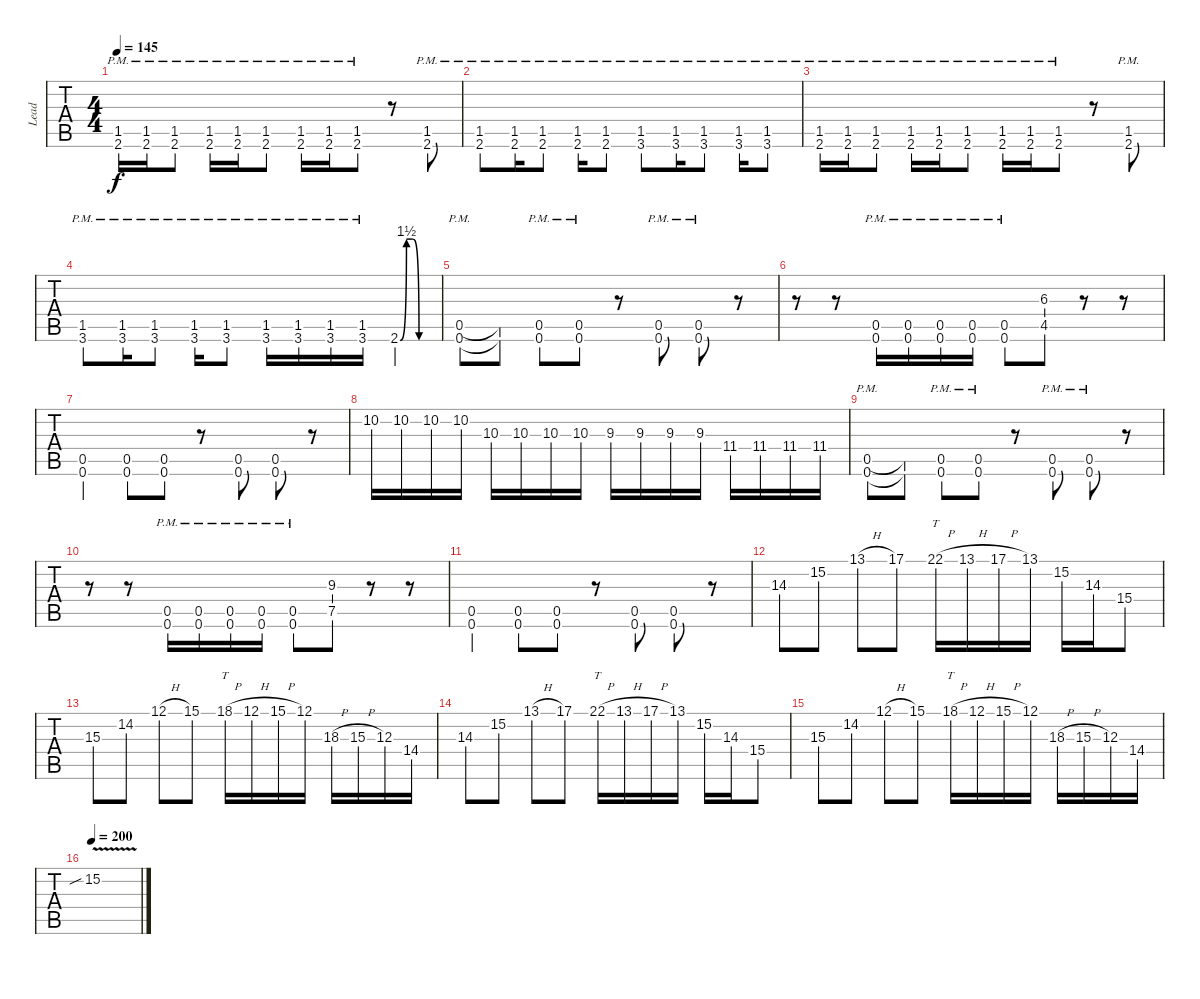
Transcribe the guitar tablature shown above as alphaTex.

\track ("Lead" "Lead") {instrument distortionguitar}
\staff {tabs}
\tuning (D4 A3 F3 C3 G2 C2) {hide}
\ts (4 4)
\tempo 145
\clef g2
\ks c
(1.5{pm} 2.6{pm}).16{dy f} (1.5{pm} 2.6{pm}).16 (1.5{pm} 2.6{pm}).8 (1.5{pm} 2.6{pm}).16 (1.5{pm} 2.6{pm}).16 (1.5{pm} 2.6{pm}).8 (1.5{pm} 2.6{pm}).16 (1.5{pm} 2.6{pm}).16 (1.5{pm} 2.6{pm}).8 r.8 (1.5{pm} 2.6{pm}).8 |
(1.5{pm} 2.6{pm}).8 (1.5{pm} 2.6{pm}).16 (1.5{pm} 2.6{pm}).8 (1.5{pm} 2.6{pm}).16 (1.5{pm} 2.6{pm}).8 (1.5{pm} 3.6{pm}).8 (1.5{pm} 3.6{pm}).16 (1.5{pm} 3.6{pm}).8 (1.5{pm} 3.6{pm}).16 (1.5{pm} 3.6{pm}).8 |
(1.5{pm} 2.6{pm}).16 (1.5{pm} 2.6{pm}).16 (1.5{pm} 2.6{pm}).8 (1.5{pm} 2.6{pm}).16 (1.5{pm} 2.6{pm}).16 (1.5{pm} 2.6{pm}).8 (1.5{pm} 2.6{pm}).16 (1.5{pm} 2.6{pm}).16 (1.5{pm} 2.6{pm}).8 r.8 (1.5{pm} 2.6{pm}).8 |
(1.5{pm} 3.6{pm}).8 (1.5{pm} 3.6{pm}).16 (1.5{pm} 3.6{pm}).8 (1.5{pm} 3.6{pm}).16 (1.5{pm} 3.6{pm}).8 (1.5{pm} 3.6{pm}).16 (1.5{pm} 3.6{pm}).16 (1.5{pm} 3.6{pm}).16 (1.5{pm} 3.6{pm}).16 2.6{be (custom 0 0 10 6 20 6 30 0 60 0)}.4 |
(0.5{pm} 0.6{pm}).8 (0.5{t} 0.6{t}).8 (0.5{pm} 0.6{pm}).8 (0.5{pm} 0.6{pm}).8 r.8 (0.5{pm} 0.6{pm}).8 (0.5{pm} 0.6{pm}).8 r.8 |
r.8 r.8 (0.5{pm} 0.6{pm}).16 (0.5{pm} 0.6{pm}).16 (0.5{pm} 0.6{pm}).16 (0.5{pm} 0.6{pm}).16 (0.5{pm} 0.6{pm}).8 (6.3 4.5).8 r.8 r.8 |
(0.5 0.6).4 (0.5 0.6).8 (0.5 0.6).8 r.8 (0.5 0.6).8 (0.5 0.6).8 r.8 |
10.2.16 10.2.16 10.2.16 10.2.16 10.3.16 10.3.16 10.3.16 10.3.16 9.3.16 9.3.16 9.3.16 9.3.16 11.4.16 11.4.16 11.4.16 11.4.16 |
(0.5{pm} 0.6{pm}).8 (0.5{t} 0.6{t}).8 (0.5{pm} 0.6{pm}).8 (0.5{pm} 0.6{pm}).8 r.8 (0.5{pm} 0.6{pm}).8 (0.5{pm} 0.6{pm}).8 r.8 |
r.8 r.8 (0.5{pm} 0.6{pm}).16 (0.5{pm} 0.6{pm}).16 (0.5{pm} 0.6{pm}).16 (0.5{pm} 0.6{pm}).16 (0.5{pm} 0.6{pm}).8 (9.3 7.5).8 r.8 r.8 |
(0.5 0.6).4 (0.5 0.6).8 (0.5 0.6).8 r.8 (0.5 0.6).8 (0.5 0.6).8 r.8 |
14.3.8 15.2.8 13.1{h}.8 17.1.8 22.1{h}.16{tt} 13.1{h}.16 17.1{h}.16 13.1.16 15.2.16 14.3.16 15.4.8 |
15.3.8 14.2.8 12.1{h}.8 15.1.8 18.1{h}.16{tt} 12.1{h}.16 15.1{h}.16 12.1.16 18.3{h}.16 15.3{h}.16 12.3.16 14.4.16 |
14.3.8 15.2.8 13.1{h}.8 17.1.8 22.1{h}.16{tt} 13.1{h}.16 17.1{h}.16 13.1.16 15.2.16 14.3.16 15.4.8 |
15.3.8 14.2.8 12.1{h}.8 15.1.8 18.1{h}.16{tt} 12.1{h}.16 15.1{h}.16 12.1.16 18.3{h}.16 15.3{h}.16 12.3.16 14.4.16 |
\tempo 200
15.2{v sib}.1
